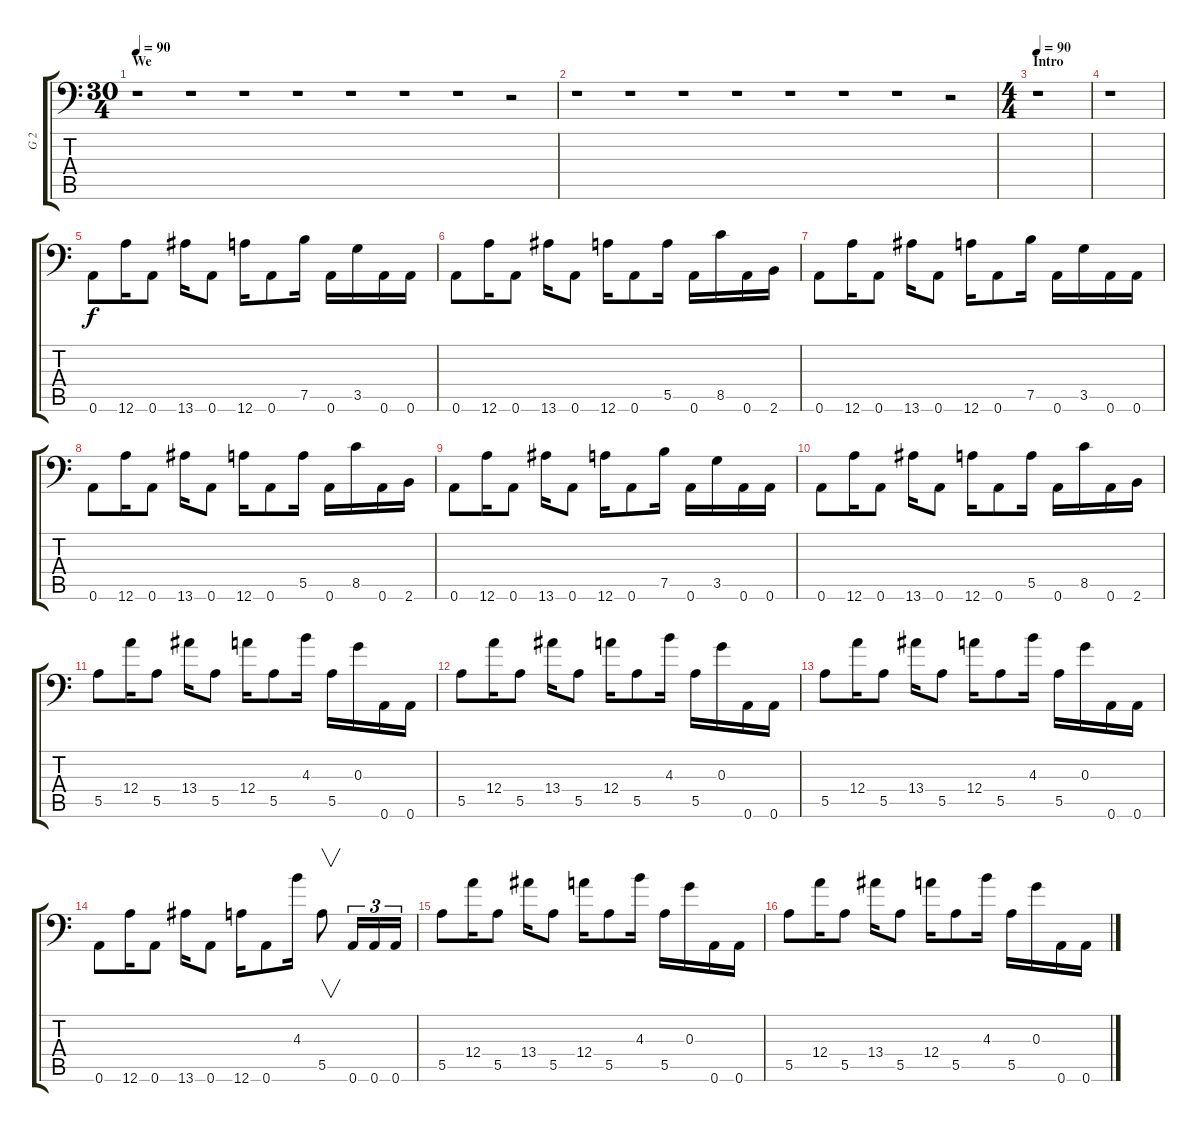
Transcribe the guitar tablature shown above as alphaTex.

\track ("G 2" "G 2") {instrument overdrivenguitar}
\staff {score tabs}
\tuning (E4 B3 G3 A2 E2 A1) {hide}
\ts (30 4)
\section ("" "We")
\tempo 90
\tempo 60
\tempo 90
\clef f4
\ks c
r.1{dy f instrument overdrivenguitar} r.1 r.1 r.1 r.1 r.1 r.1 r.2 |
r.1 r.1 r.1 r.1 r.1 r.1 r.1 r.2 |
\ts (4 4)
\section ("" "Intro")
\tempo 90
r.1 |
r.1 |
0.6.8{instrument distortionguitar} 12.6.16 0.6.8 13.6.16 0.6.8 12.6.16 0.6.8 7.5.16 0.6.16 3.5.16 0.6.16 0.6.16 |
0.6.8 12.6.16 0.6.8 13.6.16 0.6.8 12.6.16 0.6.8 5.5.16 0.6.16 8.5.16 0.6.16 2.6.16 |
0.6.8 12.6.16 0.6.8 13.6.16 0.6.8 12.6.16 0.6.8 7.5.16 0.6.16 3.5.16 0.6.16 0.6.16 |
0.6.8 12.6.16 0.6.8 13.6.16 0.6.8 12.6.16 0.6.8 5.5.16 0.6.16 8.5.16 0.6.16 2.6.16 |
0.6.8 12.6.16 0.6.8 13.6.16 0.6.8 12.6.16 0.6.8 7.5.16 0.6.16 3.5.16 0.6.16 0.6.16 |
0.6.8 12.6.16 0.6.8 13.6.16 0.6.8 12.6.16 0.6.8 5.5.16 0.6.16 8.5.16 0.6.16 2.6.16 |
5.5.8{instrument overdrivenguitar} 12.4.16 5.5.8 13.4.16 5.5.8 12.4.16 5.5.8 4.3.16 5.5.16 0.3.16 0.6.16 0.6.16 |
5.5.8 12.4.16 5.5.8 13.4.16 5.5.8 12.4.16 5.5.8 4.3.16 5.5.16 0.3.16 0.6.16 0.6.16 |
5.5.8 12.4.16 5.5.8 13.4.16 5.5.8 12.4.16 5.5.8 4.3.16 5.5.16 0.3.16 0.6.16 0.6.16 |
0.6.8 12.6.16 0.6.8 13.6.16 0.6.8 12.6.16 0.6.8 4.3.16 5.5.8{v} 0.6.16{tu (3 2)} 0.6.16{tu (3 2)} 0.6.16{tu (3 2)} |
5.5.8 12.4.16 5.5.8 13.4.16 5.5.8 12.4.16 5.5.8 4.3.16 5.5.16 0.3.16 0.6.16 0.6.16 |
5.5.8 12.4.16 5.5.8 13.4.16 5.5.8 12.4.16 5.5.8 4.3.16 5.5.16 0.3.16 0.6.16 0.6.16
